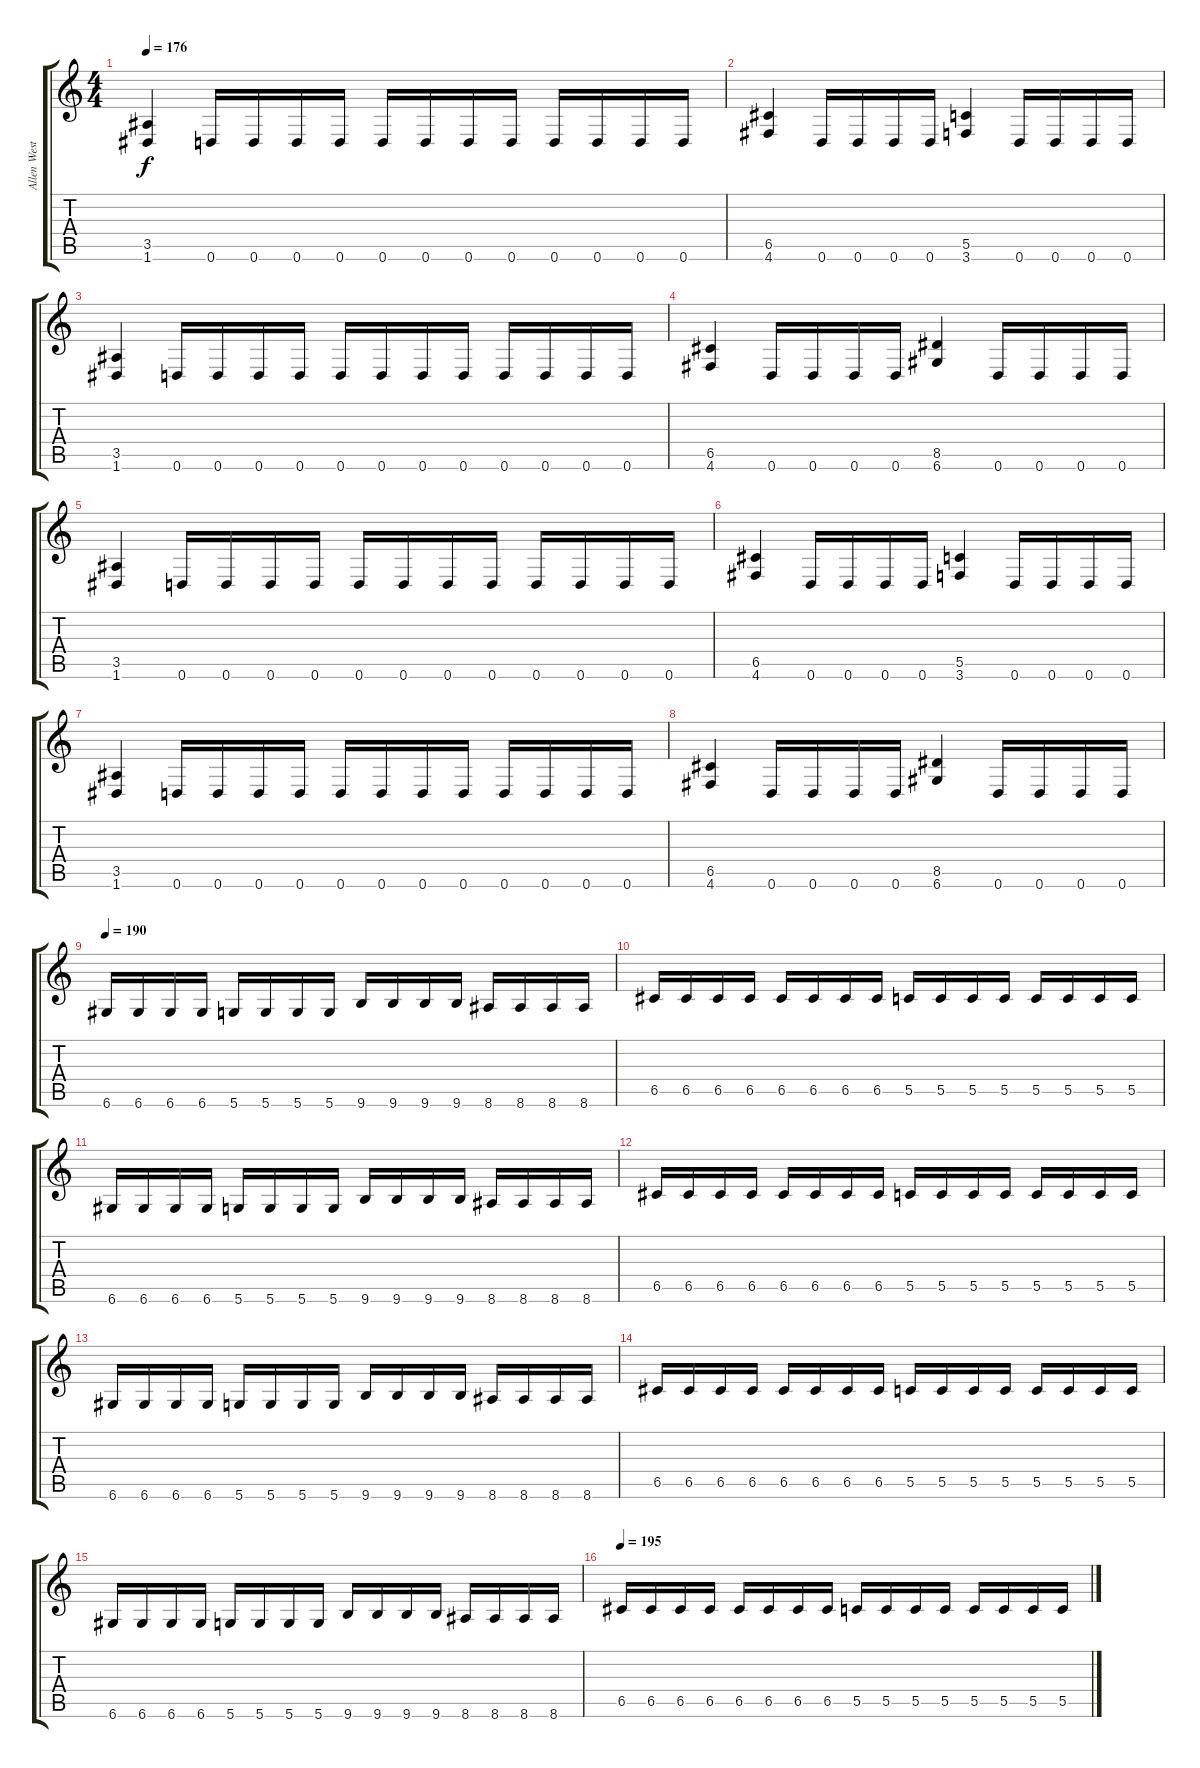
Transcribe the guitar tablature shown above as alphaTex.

\track ("Allen West (Rhythm)" "Allen West") {instrument distortionguitar}
\staff {score tabs}
\tuning (D4 A3 F3 C3 G2 D2) {hide}
\ts (4 4)
\tempo 176
\clef g2
\ks c
(3.5 1.6).4{dy f} 0.6.16 0.6.16 0.6.16 0.6.16 0.6.16 0.6.16 0.6.16 0.6.16 0.6.16 0.6.16 0.6.16 0.6.16 |
(6.5 4.6).4 0.6.16 0.6.16 0.6.16 0.6.16 (5.5 3.6).4 0.6.16 0.6.16 0.6.16 0.6.16 |
(3.5 1.6).4 0.6.16 0.6.16 0.6.16 0.6.16 0.6.16 0.6.16 0.6.16 0.6.16 0.6.16 0.6.16 0.6.16 0.6.16 |
(6.5 4.6).4 0.6.16 0.6.16 0.6.16 0.6.16 (8.5 6.6).4 0.6.16 0.6.16 0.6.16 0.6.16 |
(3.5 1.6).4 0.6.16 0.6.16 0.6.16 0.6.16 0.6.16 0.6.16 0.6.16 0.6.16 0.6.16 0.6.16 0.6.16 0.6.16 |
(6.5 4.6).4 0.6.16 0.6.16 0.6.16 0.6.16 (5.5 3.6).4 0.6.16 0.6.16 0.6.16 0.6.16 |
(3.5 1.6).4 0.6.16 0.6.16 0.6.16 0.6.16 0.6.16 0.6.16 0.6.16 0.6.16 0.6.16 0.6.16 0.6.16 0.6.16 |
(6.5 4.6).4 0.6.16 0.6.16 0.6.16 0.6.16 (8.5 6.6).4 0.6.16 0.6.16 0.6.16 0.6.16 |
\tempo 190
6.6.16 6.6.16 6.6.16 6.6.16 5.6.16 5.6.16 5.6.16 5.6.16 9.6.16 9.6.16 9.6.16 9.6.16 8.6.16 8.6.16 8.6.16 8.6.16 |
6.5.16 6.5.16 6.5.16 6.5.16 6.5.16 6.5.16 6.5.16 6.5.16 5.5.16 5.5.16 5.5.16 5.5.16 5.5.16 5.5.16 5.5.16 5.5.16 |
6.6.16 6.6.16 6.6.16 6.6.16 5.6.16 5.6.16 5.6.16 5.6.16 9.6.16 9.6.16 9.6.16 9.6.16 8.6.16 8.6.16 8.6.16 8.6.16 |
6.5.16 6.5.16 6.5.16 6.5.16 6.5.16 6.5.16 6.5.16 6.5.16 5.5.16 5.5.16 5.5.16 5.5.16 5.5.16 5.5.16 5.5.16 5.5.16 |
6.6.16 6.6.16 6.6.16 6.6.16 5.6.16 5.6.16 5.6.16 5.6.16 9.6.16 9.6.16 9.6.16 9.6.16 8.6.16 8.6.16 8.6.16 8.6.16 |
6.5.16 6.5.16 6.5.16 6.5.16 6.5.16 6.5.16 6.5.16 6.5.16 5.5.16 5.5.16 5.5.16 5.5.16 5.5.16 5.5.16 5.5.16 5.5.16 |
6.6.16 6.6.16 6.6.16 6.6.16 5.6.16 5.6.16 5.6.16 5.6.16 9.6.16 9.6.16 9.6.16 9.6.16 8.6.16 8.6.16 8.6.16 8.6.16 |
\tempo 195
6.5.16 6.5.16 6.5.16 6.5.16 6.5.16 6.5.16 6.5.16 6.5.16 5.5.16 5.5.16 5.5.16 5.5.16 5.5.16 5.5.16 5.5.16 5.5.16
